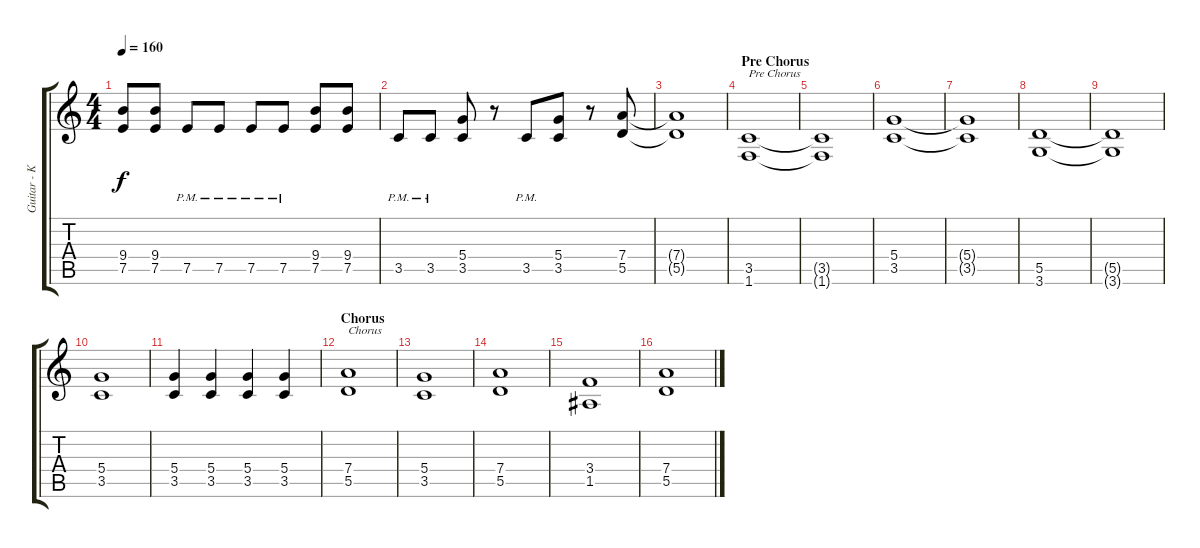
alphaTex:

\track ("Guitar - Kai Hansen" "Guitar - K") {instrument distortionguitar}
\staff {score tabs}
\tuning (E4 B3 G3 D3 A2 E2) {hide}
\ts (4 4)
\tempo 160
\clef g2
\ks c
(9.4{t} 7.5{t}).8{dy f} (9.4 7.5).8 7.5{pm}.8 7.5{pm}.8 7.5{pm}.8 7.5{pm}.8 (9.4 7.5).8 (9.4 7.5).8 |
3.5{pm}.8 3.5{pm}.8 (5.4 3.5).8 r.8 3.5{pm}.8 (5.4 3.5).8 r.8 (7.4 5.5).8 |
(7.4{t} 5.5{t}).1 |
\section ("" "Pre Chorus")
(3.5 1.6).1{txt "Pre Chorus"} |
(3.5{t} 1.6{t}).1 |
(5.4 3.5).1 |
(5.4{t} 3.5{t}).1 |
(5.5 3.6).1 |
(5.5{t} 3.6{t}).1 |
(5.4 3.5).1 |
(5.4 3.5).4 (5.4 3.5).4 (5.4 3.5).4 (5.4 3.5).4 |
\section ("" "Chorus")
(7.4 5.5).1{txt "Chorus"} |
(5.4 3.5).1 |
(7.4 5.5).1 |
(3.4 1.5).1 |
(7.4 5.5).1
